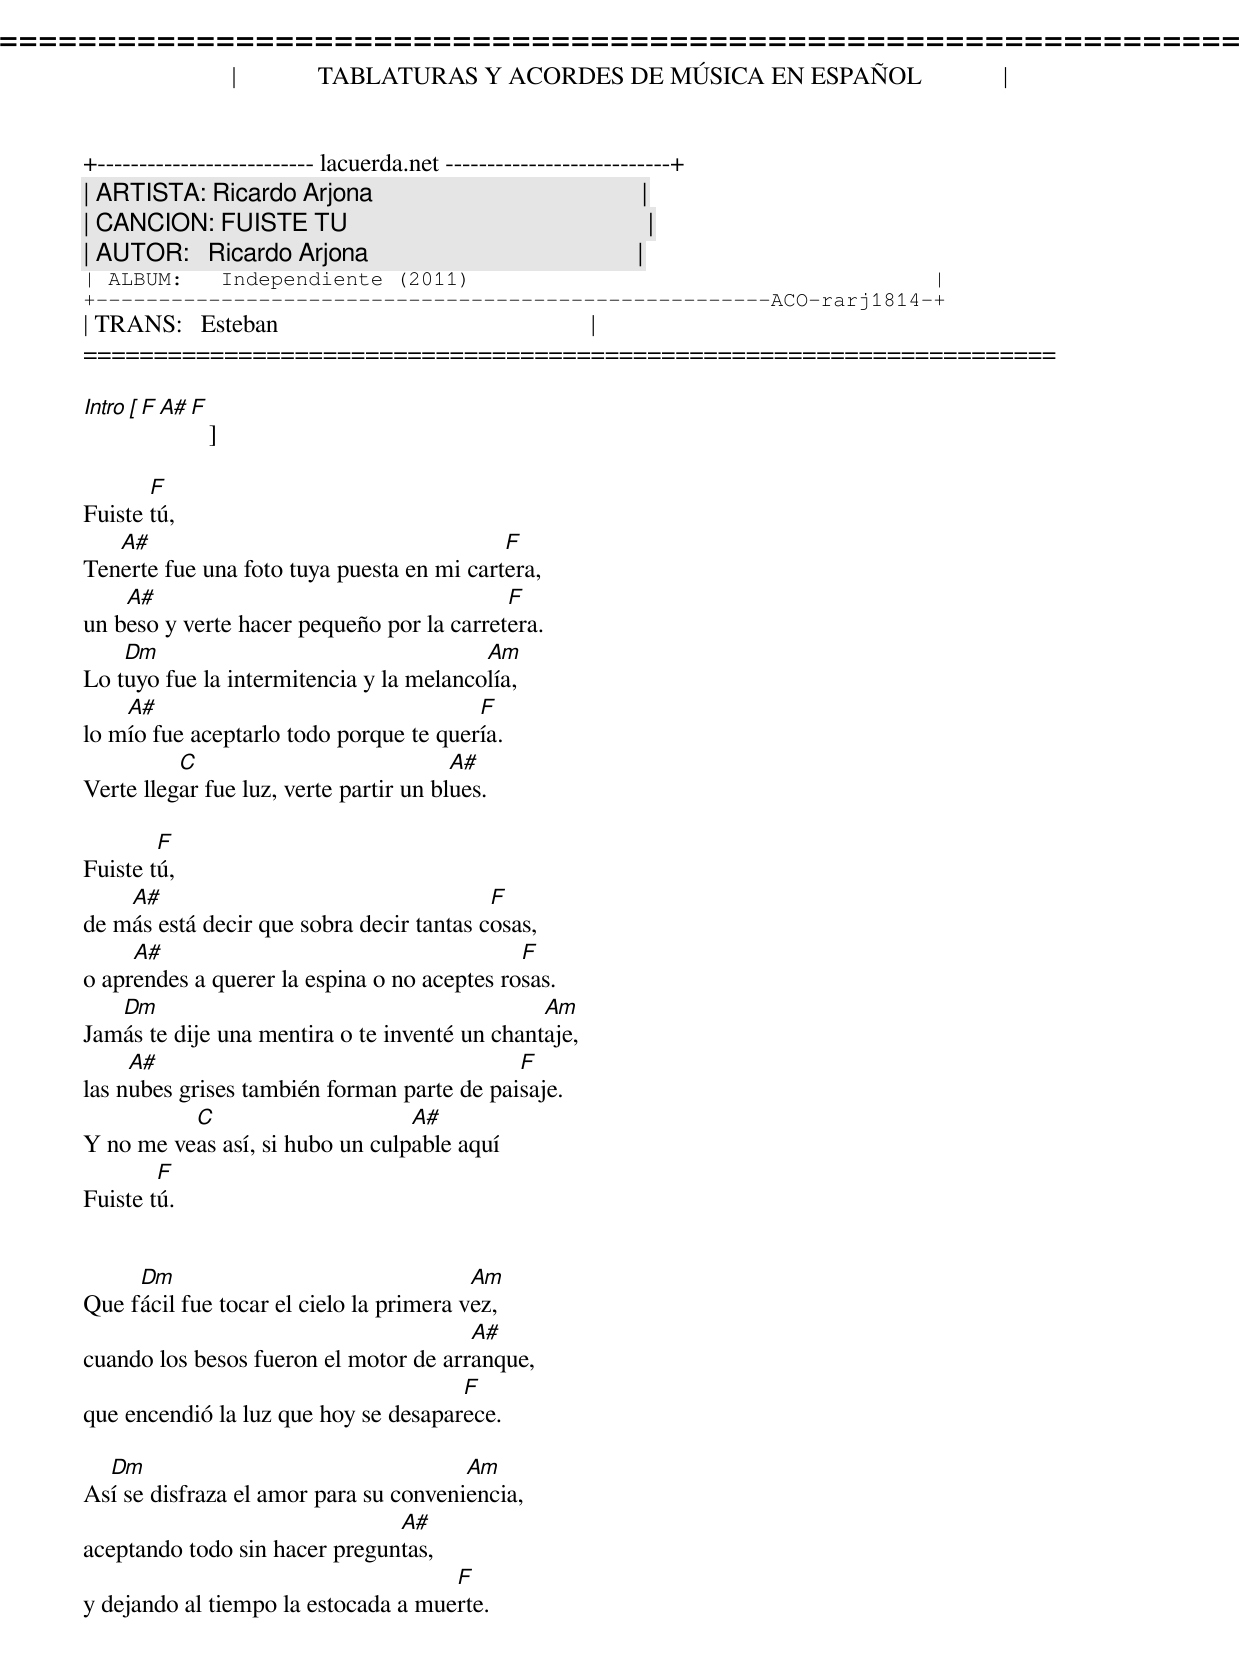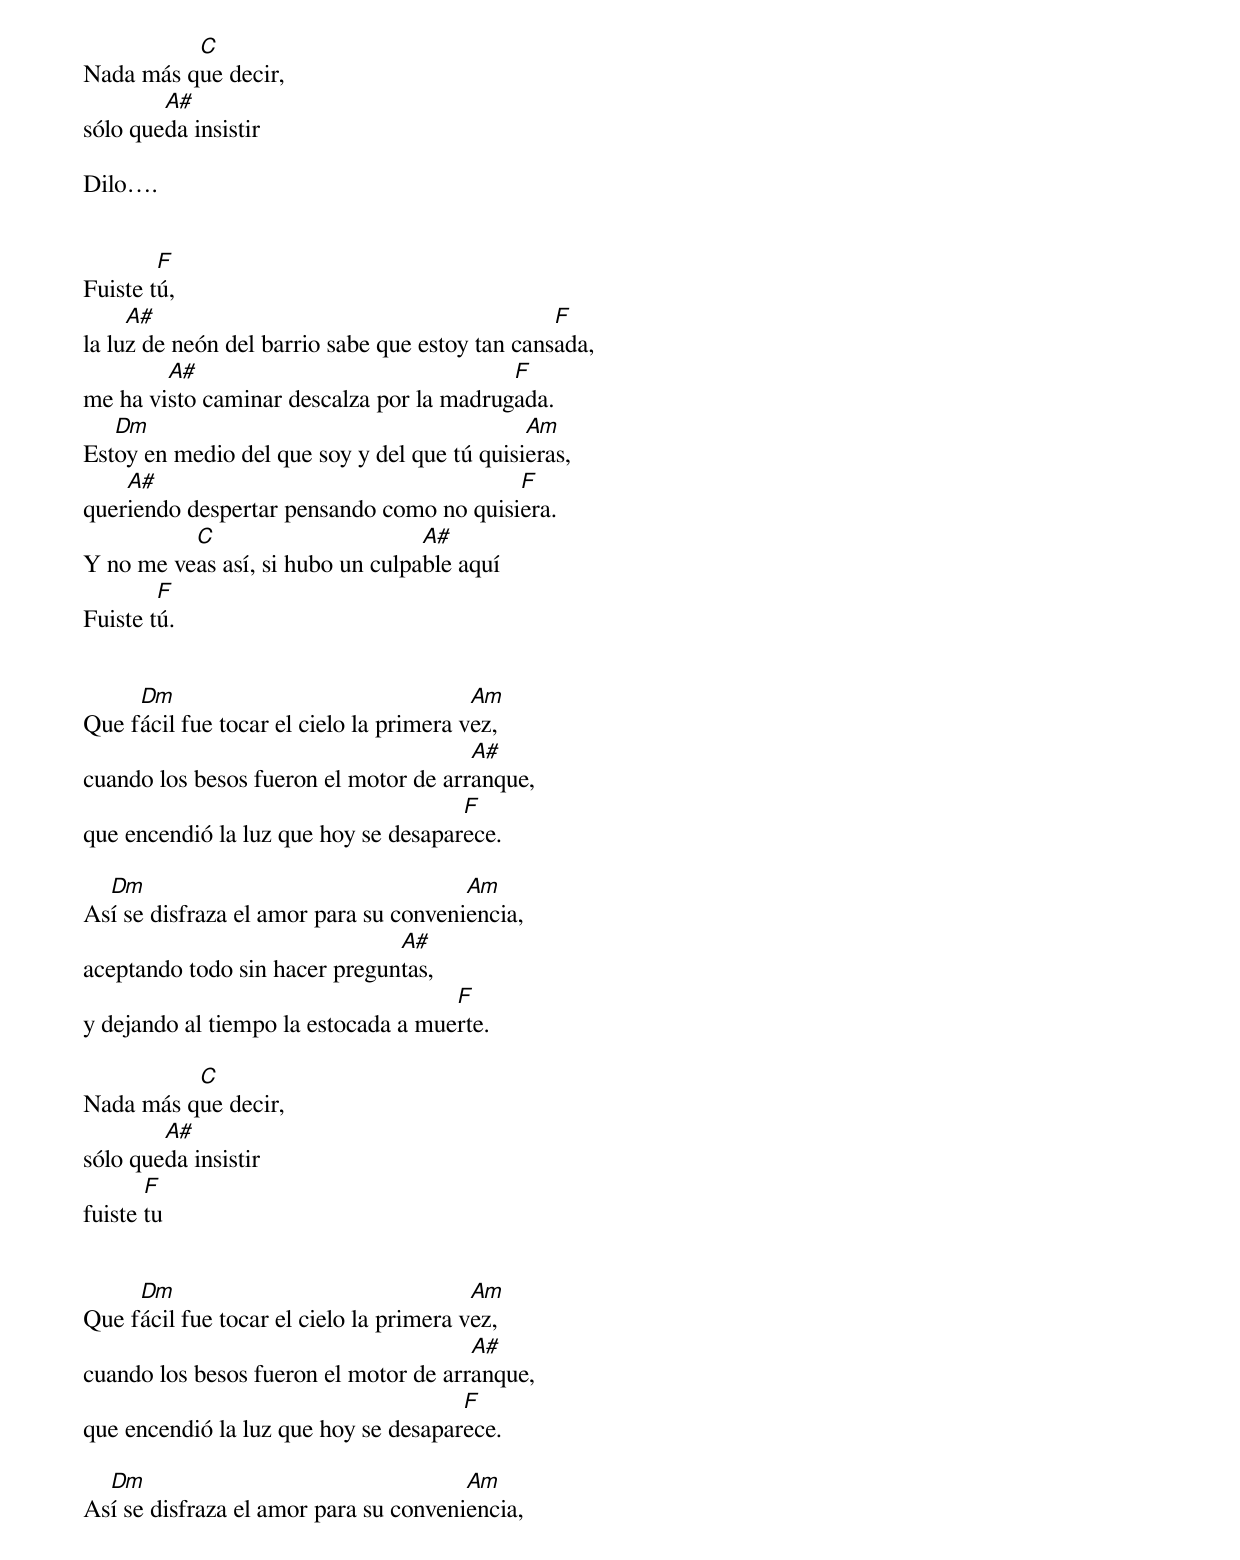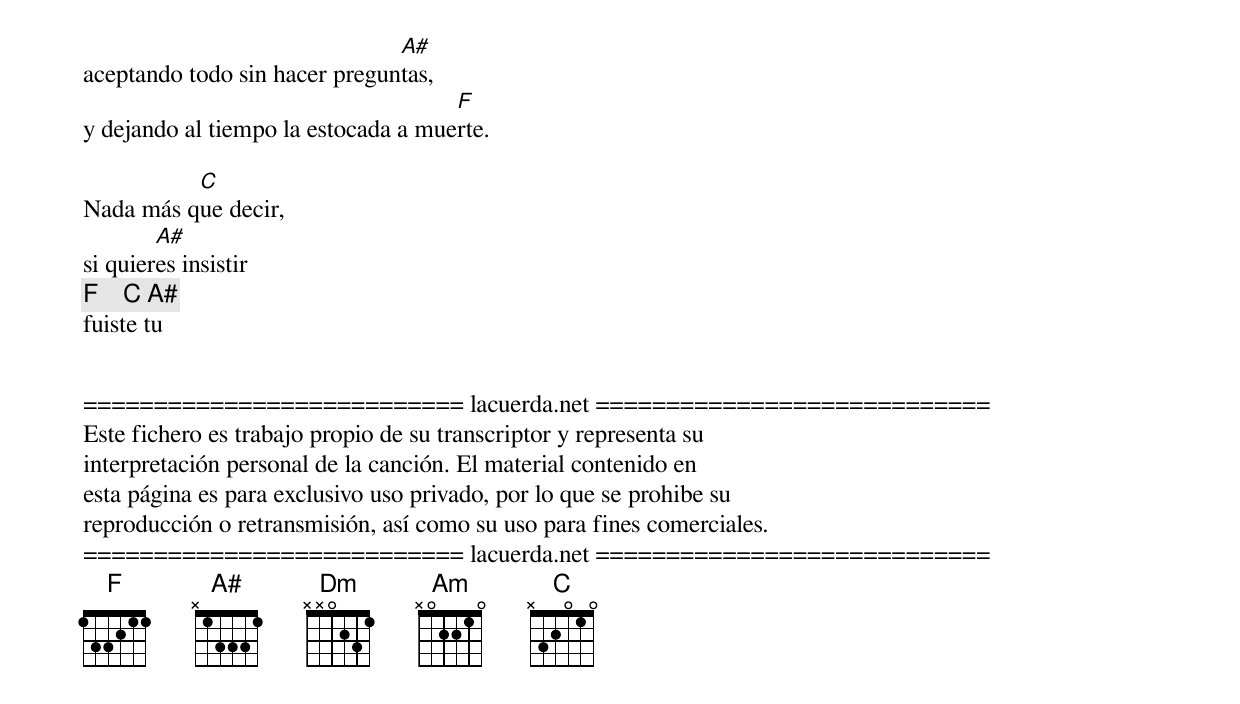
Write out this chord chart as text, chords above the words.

=====================================================================
|             TABLATURAS Y ACORDES DE MÚSICA EN ESPAÑOL             |
+-------------------------- lacuerda.net ---------------------------+
| ARTISTA: Ricardo Arjona                                           |
| CANCION: FUISTE TU                                                |
| AUTOR:   Ricardo Arjona                                           |
| ALBUM:   Independiente (2011)                                     |
+------------------------------------------------------ACO-rarj1814-+
| TRANS:   Esteban                                                  |
=====================================================================

Intro [ F A#  F ]

       F
Fuiste tú,
   A#                                      F
Tenerte fue una foto tuya puesta en mi cartera,
    A#                                     F
un beso y verte hacer pequeño por la carretera.
    Dm                                   Am
Lo tuyo fue la intermitencia y la melancolía,
    A#                                  F
lo mío fue aceptarlo todo porque te quería.
          C                             A#
Verte llegar fue luz, verte partir un blues.

        F
Fuiste tú,
    A#                                    F
de más está decir que sobra decir tantas cosas,
     A#                                      F
o aprendes a querer la espina o no aceptes rosas.
   Dm                                          Am
Jamás te dije una mentira o te inventé un chantaje,
     A#                                     F
las nubes grises también forman parte de paisaje.
          C                      A#
Y no me veas así, si hubo un culpable aquí
        F
Fuiste tú.


     Dm                                  Am
Que fácil fue tocar el cielo la primera vez,
                                       A#
cuando los besos fueron el motor de arranque,
                                      F
que encendió la luz que hoy se desaparece.

  Dm                                   Am
Así se disfraza el amor para su conveniencia,
                               A#
aceptando todo sin hacer preguntas,
                                     F
y dejando al tiempo la estocada a muerte.

          C
Nada más que decir,
        A#
sólo queda insistir

Dilo.


        F
Fuiste tú,
     A#                                          F
la luz de neón del barrio sabe que estoy tan cansada,
        A#                                F
me ha visto caminar descalza por la madrugada.
   Dm                                        Am
Estoy en medio del que soy y del que tú quisieras,
    A#                                    F
queriendo despertar pensando como no quisiera.
          C                       A#
Y no me veas así, si hubo un culpable aquí
        F
Fuiste tú.


     Dm                                  Am
Que fácil fue tocar el cielo la primera vez,
                                       A#
cuando los besos fueron el motor de arranque,
                                      F
que encendió la luz que hoy se desaparece.

  Dm                                   Am
Así se disfraza el amor para su conveniencia,
                               A#
aceptando todo sin hacer preguntas,
                                     F
y dejando al tiempo la estocada a muerte.

          C
Nada más que decir,
        A#
sólo queda insistir
       F
fuiste tu


     Dm                                  Am
Que fácil fue tocar el cielo la primera vez,
                                       A#
cuando los besos fueron el motor de arranque,
                                      F
que encendió la luz que hoy se desaparece.

  Dm                                   Am
Así se disfraza el amor para su conveniencia,
                               A#
aceptando todo sin hacer preguntas,
                                     F
y dejando al tiempo la estocada a muerte.

          C
Nada más que decir,
        A#
si quieres insistir
       [ F    C A# ]
fuiste tu


=========================== lacuerda.net ============================
Este fichero es trabajo propio de su transcriptor y representa su
interpretación personal de la canción. El material contenido en
esta página es para exclusivo uso privado, por lo que se prohibe su
reproducción o retransmisión, así como su uso para fines comerciales.
=========================== lacuerda.net ============================
